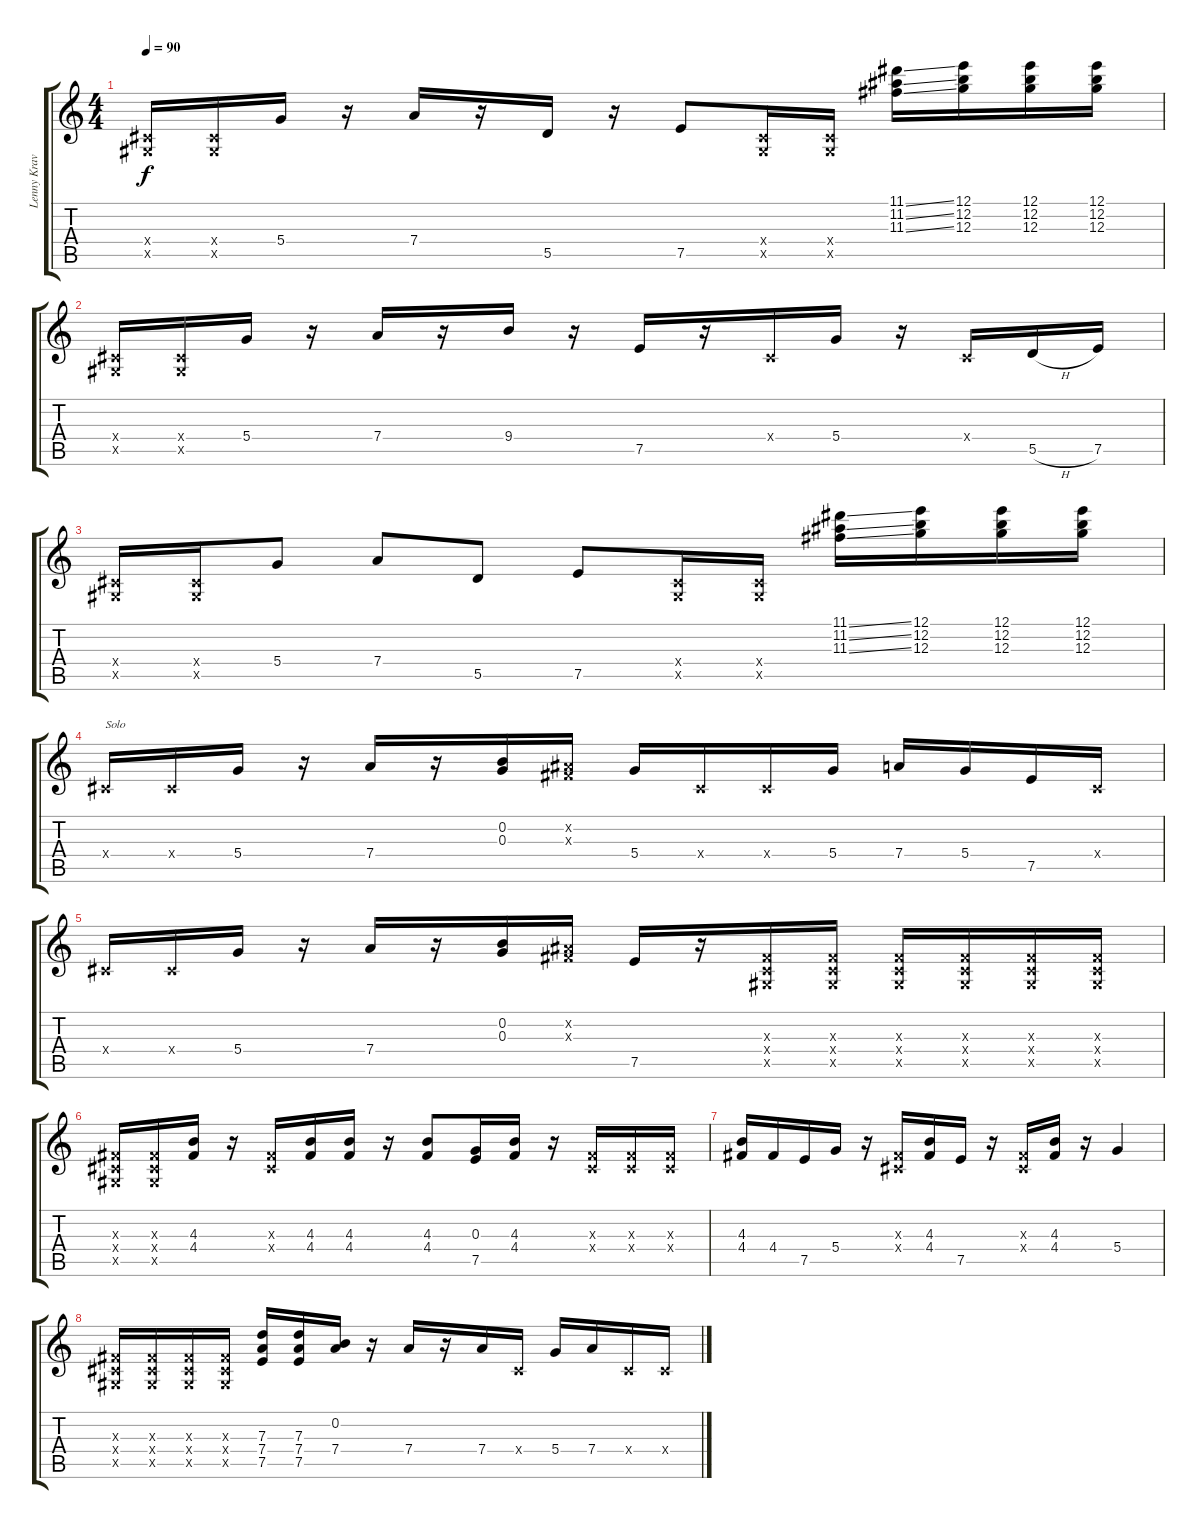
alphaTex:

\track ("Lenny Kravitz" "Lenny Krav") {instrument overdrivenguitar}
\staff {score tabs}
\tuning (E4 B3 G3 D3 A2 E2) {hide}
\ts (4 4)
\tempo 90
\clef g2
\ks c
(-1.4{x} -1.5{x}).16{dy f} (-1.4{x} -1.5{x}).16 5.4.16 r.16 7.4.16 r.16 5.5.16 r.16 7.5.8 (-1.4{x} -1.5{x}).16 (-1.4{x} -1.5{x}).16 (11.1{ss} 11.2{ss} 11.3{ss}).16 (12.1 12.2 12.3).16 (12.1 12.2 12.3).16 (12.1 12.2 12.3).16 |
(-1.4{x} -1.5{x}).16 (-1.4{x} -1.5{x}).16 5.4.16 r.16 7.4.16 r.16 9.4.16 r.16 7.5.16 r.16 -1.4{x}.16 5.4.16 r.16 -1.4{x}.16 5.5{h}.16 7.5.16 |
(-1.4{x} -1.5{x}).16 (-1.4{x} -1.5{x}).16 5.4.8 7.4.8 5.5.8 7.5.8 (-1.4{x} -1.5{x}).16 (-1.4{x} -1.5{x}).16 (11.1{ss} 11.2{ss} 11.3{ss}).16 (12.1 12.2 12.3).16 (12.1 12.2 12.3).16 (12.1 12.2 12.3).16 |
-1.4{x}.16{txt "Solo"} -1.4{x}.16 5.4.16 r.16 7.4.16 r.16 (0.2 0.3).16 (-1.2{x} -1.3{x}).16 5.4.16 -1.4{x}.16 -1.4{x}.16 5.4.16 7.4.16 5.4.16 7.5.16 -1.4{x}.16 |
-1.4{x}.16 -1.4{x}.16 5.4.16 r.16 7.4.16 r.16 (0.2 0.3).16 (-1.2{x} -1.3{x}).16 7.5.16 r.16 (-1.3{x} -1.4{x} -1.5{x}).16 (-1.3{x} -1.4{x} -1.5{x}).16 (-1.3{x} -1.4{x} -1.5{x}).16 (-1.3{x} -1.4{x} -1.5{x}).16 (-1.3{x} -1.4{x} -1.5{x}).16 (-1.3{x} -1.4{x} -1.5{x}).16 |
(-1.3{x} -1.4{x} -1.5{x}).16 (-1.3{x} -1.4{x} -1.5{x}).16 (4.3 4.4).16 r.16 (-1.3{x} -1.4{x}).16 (4.3 4.4).16 (4.3 4.4).16 r.16 (4.3 4.4).8 (0.3 7.5).16 (4.3 4.4).16 r.16 (-1.3{x} -1.4{x}).16 (-1.3{x} -1.4{x}).16 (-1.3{x} -1.4{x}).16 |
(4.3 4.4).16 4.4.16 7.5.16 5.4.16 r.16 (-1.3{x} -1.4{x}).16 (4.3 4.4).16 7.5.16 r.16 (-1.3{x} -1.4{x}).16 (4.3 4.4).16 r.16 5.4.4 |
(-1.3{x} -1.4{x} -1.5{x}).16 (-1.3{x} -1.4{x} -1.5{x}).16 (-1.3{x} -1.4{x} -1.5{x}).16 (-1.3{x} -1.4{x} -1.5{x}).16 (7.3 7.4 7.5).16 (7.3 7.4 7.5).16 (0.2 7.4).16 r.16 7.4.16 r.16 7.4.16 -1.4{x}.16 5.4.16 7.4.16 -1.4{x}.16 -1.4{x}.16
